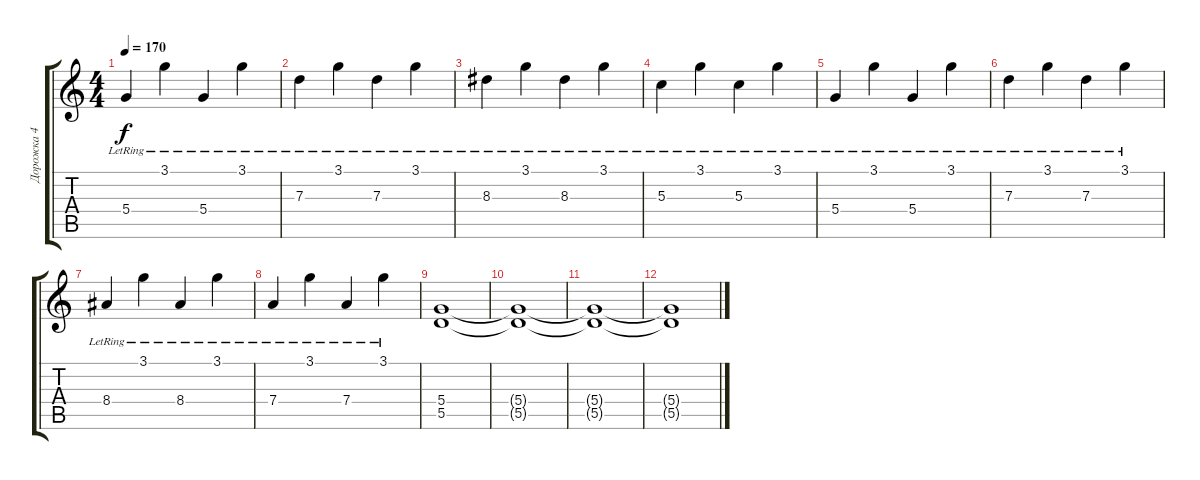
\track ("Дорожка 4" "Дорожка 4") {instrument overdrivenguitar}
\staff {score tabs}
\tuning (E4 B3 G3 D3 A2 E2) {hide}
\ts (4 4)
\tempo 170
\clef g2
\ks c
5.4{lr}.4{dy f} 3.1{lr}.4 5.4{lr}.4 3.1{lr}.4 |
7.3{lr}.4 3.1{lr}.4 7.3{lr}.4 3.1{lr}.4 |
8.3{lr}.4 3.1{lr}.4 8.3{lr}.4 3.1{lr}.4 |
5.3{lr}.4 3.1{lr}.4 5.3{lr}.4 3.1{lr}.4 |
5.4{lr}.4 3.1{lr}.4 5.4{lr}.4 3.1{lr}.4 |
7.3{lr}.4 3.1{lr}.4 7.3{lr}.4 3.1{lr}.4 |
8.4{lr}.4 3.1{lr}.4 8.4{lr}.4 3.1{lr}.4 |
7.4{lr}.4 3.1{lr}.4 7.4{lr}.4 3.1{lr}.4 |
(5.4 5.5).1 |
(5.4{t} 5.5{t}).1 |
(5.4{t} 5.5{t}).1 |
(5.4{t} 5.5{t}).1
